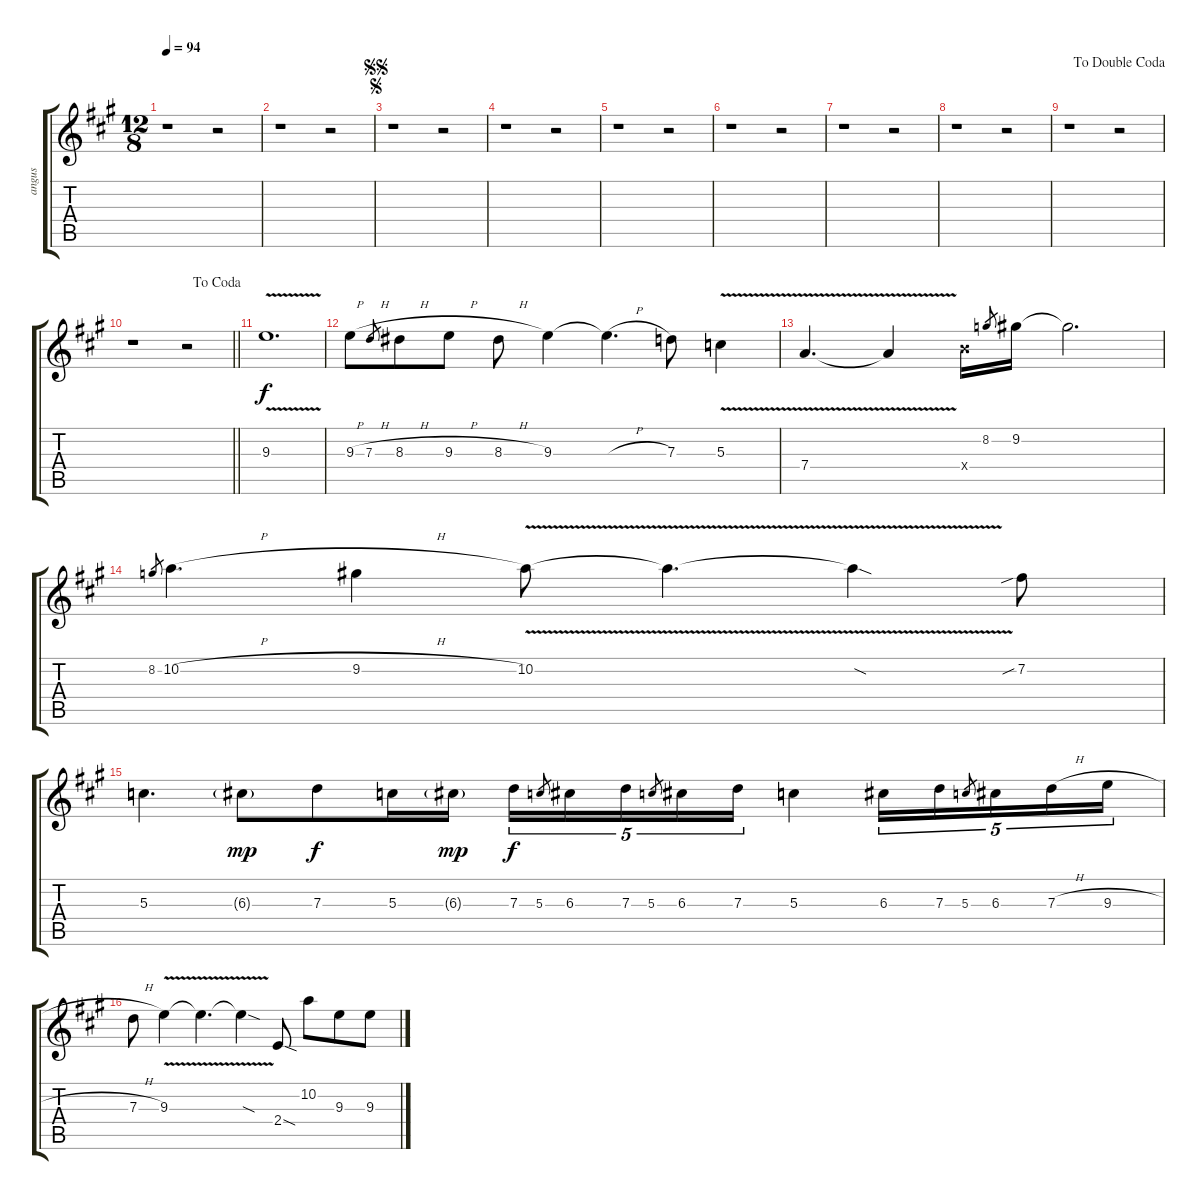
\track ("angus" "angus") {instrument overdrivenguitar}
\staff {score tabs}
\tuning (E4 B3 G3 D3 A2 E2) {hide}
\ts (12 8)
\tempo 94
\clef g2
\ks a
r.1{dy f} r.2 |
r.1 r.2 |
\jump segno
\jump segnosegno
r.1 r.2 |
r.1 r.2 |
r.1 r.2 |
r.1 r.2 |
r.1 r.2 |
r.1 r.2 |
\jump dadoublecoda
r.1 r.2 |
\jump dacoda
\barLineRight lightlight
r.1 r.2 |
9.3{v}.1{d} |
9.3{h}.8 7.3{h}.8{gr} 8.3{h}.8 9.3{h}.8 8.3{h}.8 9.3.4 9.3{h t}.4{d} 7.3.8 5.3{v}.4 |
7.4{v}.4{d} 7.4{v t}.4 9.4{x}.16 8.2.8{gr} 9.2.16 9.2{t}.2{d} |
8.2.8{gr} 10.2{h}.4{d} 9.2{h}.4 10.2{v}.8 10.2{v t}.4{d} 10.2{sod t}.4 7.2{sib}.8 |
5.3.4{d} 6.3{g}.8{dy mp} 7.3.8{dy f} 5.3.16 6.3{g}.16{dy mp} 7.3.16{tu (5 4) dy f} 5.3.8{gr} 6.3.16{tu (5 4)} 7.3.16{tu (5 4)} 5.3.8{gr} 6.3.16{tu (5 4)} 7.3.16{tu (5 4)} 5.3.4 6.3.16{tu (5 4)} 7.3.16{tu (5 4)} 5.3.8{gr} 6.3.16{tu (5 4)} 7.3{h}.16{tu (5 4)} 9.3{h}.16{tu (5 4)} |
7.3{h}.8 9.3{v}.4 9.3{v t}.4{d} 9.3{sod t}.4 2.4{sod}.8 10.2.8 9.3.8 9.3.8
